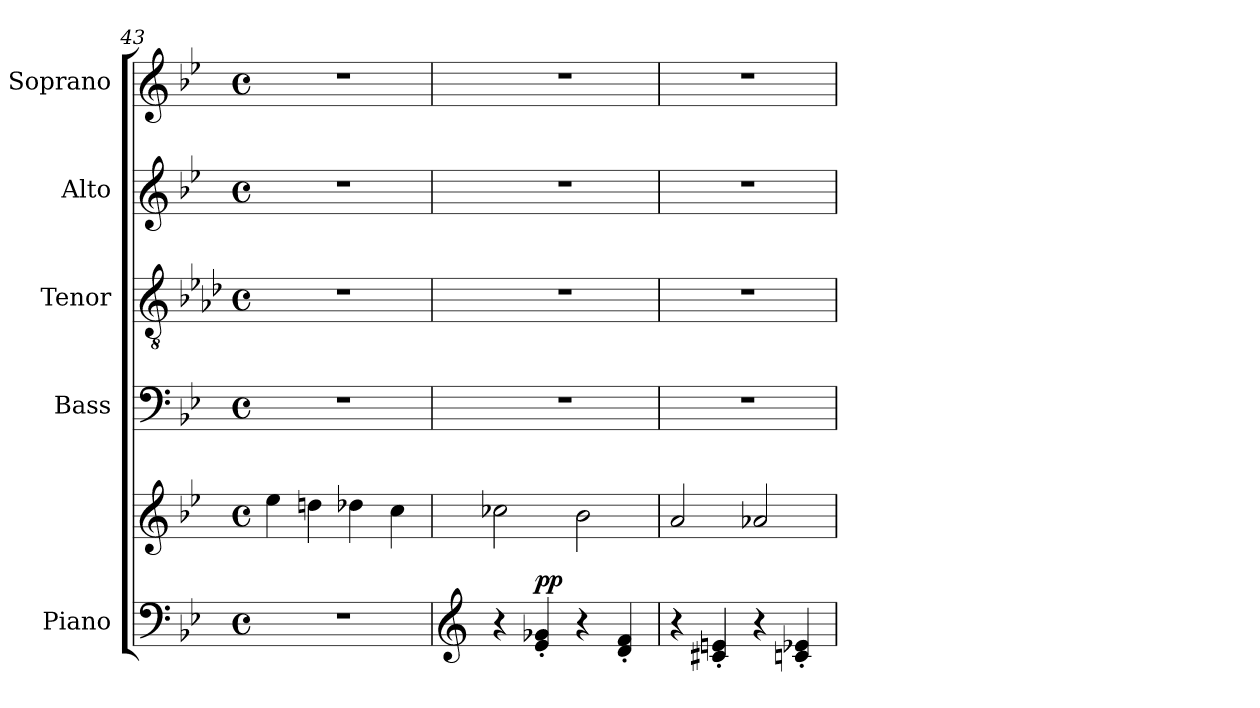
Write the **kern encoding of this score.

**kern	**kern	**dynam	**kern	**kern	**kern	**kern
*part5	*part5	*part5	*part4	*part3	*part2	*part1
*staff6	*staff5	*staff5/6	*staff4	*staff3	*staff2	*staff1
*I"Piano	*	*	*I"Bass	*I"Tenor	*I"Alto	*I"Soprano
*I'Pno.	*	*	*I'B.	*I'T.	*I'A.	*I'S.
*clefF4	*clefG2	*	*clefF4	*clefGv2	*clefG2	*clefG2
*	*	*	*	*ITrd8c14	*	*
*k[b-e-]	*k[b-e-]	*	*k[b-e-]	*k[b-e-a-d-]	*k[b-e-]	*k[b-e-]
*M4/4	*M4/4	*	*M4/4	*M4/4	*M4/4	*M4/4
*met(c)	*met(c)	*	*met(c)	*met(c)	*met(c)	*met(c)
=43	=43	=43	=43	=43	=43	=43
1r	4ee-\	.	1r	1r	1r	1r
.	4ddn\	.	.	.	.	.
.	4dd-X\	.	.	.	.	.
.	4cc\	.	.	.	.	.
!!LO:LB:g=z
=44	=44	=44	=44	=44	=44	=44
*clefG2	*	*	*	*	*	*
4r	2cc-X\	.	1r	1r	1r	1r
!	!	!LO:DY:a=2	!	!	!	!
4e-/' 4g-X/'	.	pp	.	.	.	.
4r	2b-\	.	.	.	.	.
4d/' 4f/'	.	.	.	.	.	.
=45	=45	=45	=45	=45	=45	=45
4r	2a/	.	1r	1r	1r	1r
4c#X/' 4en/'	.	.	.	.	.	.
4r	2a-X/	.	.	.	.	.
4cn/' 4e-X/'	.	.	.	.	.	.
=	=	=	=	=	=	=
*-	*-	*-	*-	*-	*-	*-
